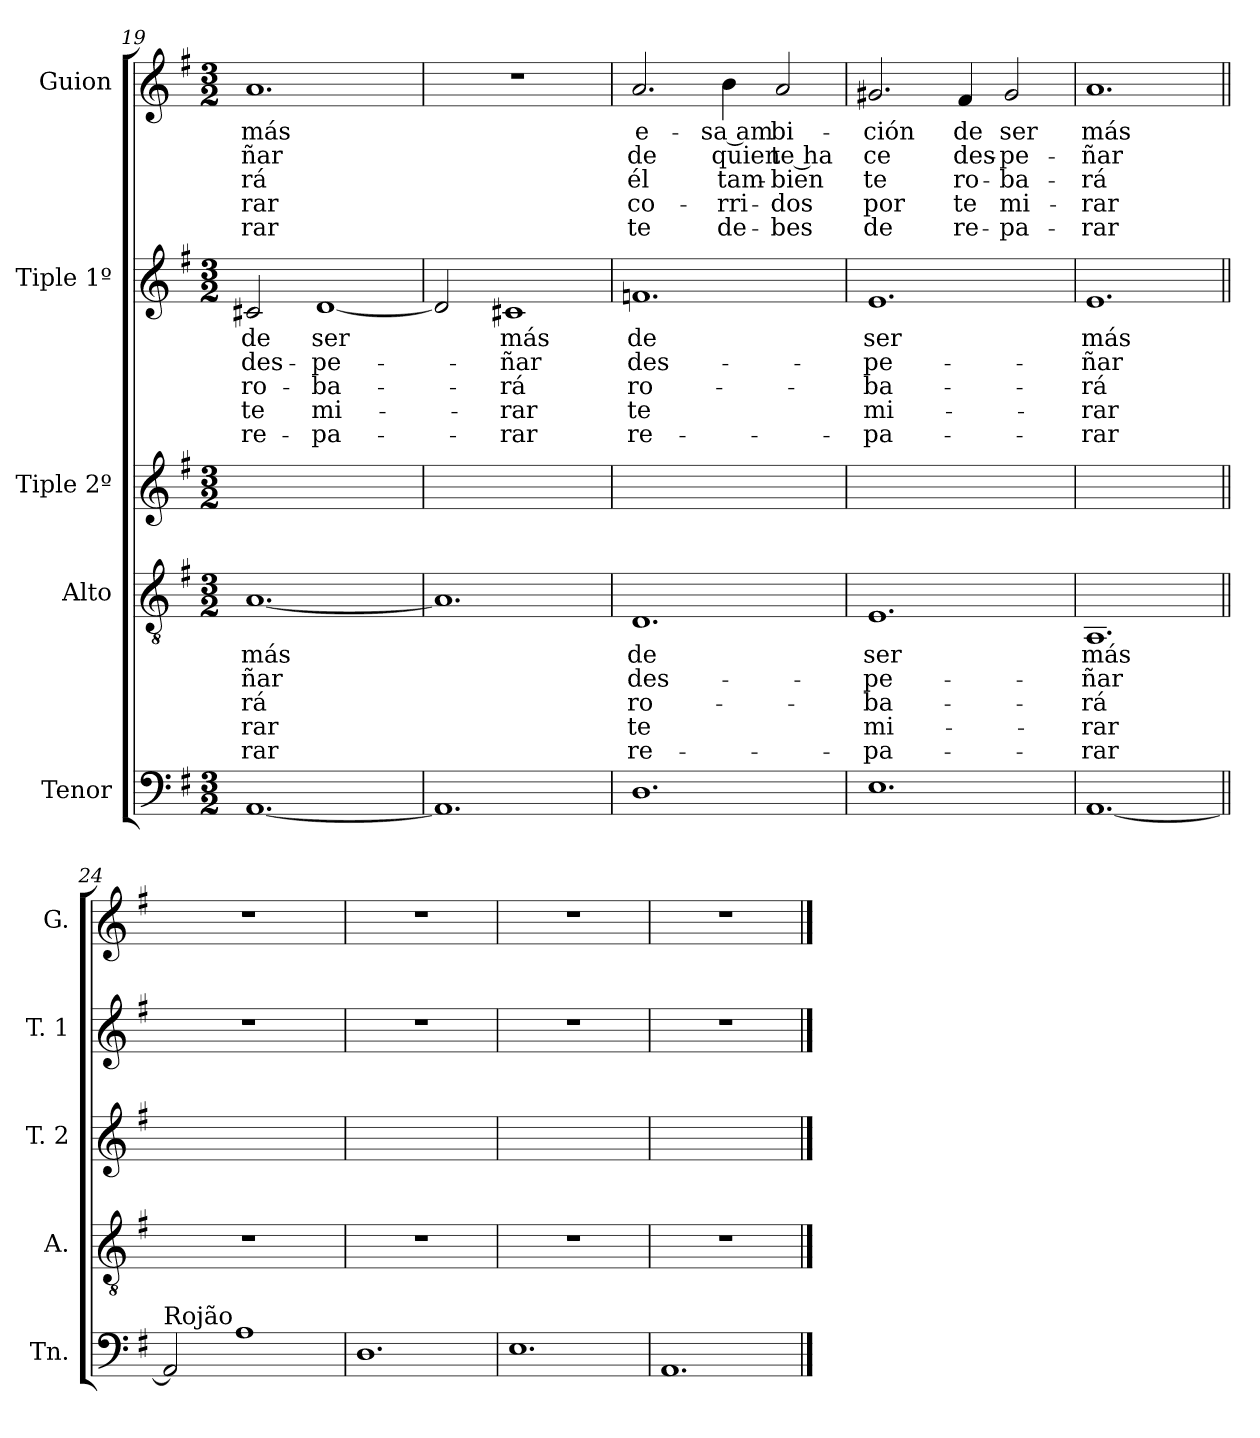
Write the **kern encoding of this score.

**kern	**kern	**text	**text	**text	**text	**text	**kern	**kern	**text	**text	**text	**text	**text	**kern	**text	**text	**text	**text	**text
*part5	*part4	*part4	*part4	*part4	*part4	*part4	*part3	*part2	*part2	*part2	*part2	*part2	*part2	*part1	*part1	*part1	*part1	*part1	*part1
*staff5	*staff4	*staff4	*staff4	*staff4	*staff4	*staff4	*staff3	*staff2	*staff2	*staff2	*staff2	*staff2	*staff2	*staff1	*staff1	*staff1	*staff1	*staff1	*staff1
*I"Tenor	*I"Alto	*	*	*	*	*	*I"Tiple 2º	*I"Tiple 1º	*	*	*	*	*	*I"Guion	*	*	*	*	*
*I'Tn.	*I'A.	*	*	*	*	*	*I'T. 2	*I'T. 1	*	*	*	*	*	*I'G.	*	*	*	*	*
*clefF4	*clefGv2	*	*	*	*	*	*clefG2	*clefG2	*	*	*	*	*	*clefG2	*	*	*	*	*
*k[f#]	*k[f#]	*	*	*	*	*	*k[f#]	*k[f#]	*	*	*	*	*	*k[f#]	*	*	*	*	*
*M3/2	*M3/2	*	*	*	*	*	*M3/2	*M3/2	*	*	*	*	*	*M3/2	*	*	*	*	*
=19	=19	=19	=19	=19	=19	=19	=19	=19	=19	=19	=19	=19	=19	=19	=19	=19	=19	=19	=19
[1.AA	[1.A	más	-ñar	-rá	-rar	-rar	1.ryy	2c#X	de	des-	ro-	te	re-	1.a	más	-ñar	-rá	-rar	-rar
.	.	.	.	.	.	.	.	[1d	ser	-pe-	-ba-	mi-	-pa-	.	.	.	.	.	.
=20	=20	=20	=20	=20	=20	=20	=20	=20	=20	=20	=20	=20	=20	=20	=20	=20	=20	=20	=20
1.AA]	1.A]	.	.	.	.	.	1.ryy	2d]	.	.	.	.	.	1.r	.	.	.	.	.
.	.	.	.	.	.	.	.	1c#X	más	-ñar	-rá	-rar	-rar	.	.	.	.	.	.
=21	=21	=21	=21	=21	=21	=21	=21	=21	=21	=21	=21	=21	=21	=21	=21	=21	=21	=21	=21
1.D	1.D	de	des-	ro-	te	re-	1.ryy	1.fn	de	des-	ro-	te	re-	2.a	e-	de	él	co-	te
.	.	.	.	.	.	.	.	.	.	.	.	.	.	4b	-sa am	quien	tam-	-rri-	de-
.	.	.	.	.	.	.	.	.	.	.	.	.	.	2a	-bi-	te ha	-bien	-dos	-bes
=22	=22	=22	=22	=22	=22	=22	=22	=22	=22	=22	=22	=22	=22	=22	=22	=22	=22	=22	=22
1.E	1.E	ser	-pe-	-ba-	mi-	-pa-	1.ryy	1.e	ser	-pe-	-ba-	mi-	-pa-	2.g#X	-ción	-ce	te	por	de
.	.	.	.	.	.	.	.	.	.	.	.	.	.	4f#	de	des-	ro-	te	re-
.	.	.	.	.	.	.	.	.	.	.	.	.	.	2g#	ser	-pe-	-ba-	mi-	-pa-
=23	=23	=23	=23	=23	=23	=23	=23	=23	=23	=23	=23	=23	=23	=23	=23	=23	=23	=23	=23
[1.AA	1.AA	más	-ñar	-rá	-rar	-rar	1.ryy	1.e	más	-ñar	-rá	-rar	-rar	1.a	más	-ñar	-rá	-rar	-rar
=24||	=24||	=24||	=24||	=24||	=24||	=24||	=24||	=24||	=24||	=24||	=24||	=24||	=24||	=24||	=24||	=24||	=24||	=24||	=24||
!LO:TX:a:t=Rojão	!	!	!	!	!	!	!	!	!	!	!	!	!	!	!	!	!	!	!
2AA]	1.r	.	.	.	.	.	1.ryy	1.r	.	.	.	.	.	1.r	.	.	.	.	.
1A	.	.	.	.	.	.	.	.	.	.	.	.	.	.	.	.	.	.	.
=25	=25	=25	=25	=25	=25	=25	=25	=25	=25	=25	=25	=25	=25	=25	=25	=25	=25	=25	=25
1.D	1.r	.	.	.	.	.	1.ryy	1.r	.	.	.	.	.	1.r	.	.	.	.	.
=26	=26	=26	=26	=26	=26	=26	=26	=26	=26	=26	=26	=26	=26	=26	=26	=26	=26	=26	=26
1.E	1.r	.	.	.	.	.	1.ryy	1.r	.	.	.	.	.	1.r	.	.	.	.	.
=27	=27	=27	=27	=27	=27	=27	=27	=27	=27	=27	=27	=27	=27	=27	=27	=27	=27	=27	=27
1.AA	1.r	.	.	.	.	.	1.ryy	1.r	.	.	.	.	.	1.r	.	.	.	.	.
==	==	==	==	==	==	==	==	==	==	==	==	==	==	==	==	==	==	==	==
*-	*-	*-	*-	*-	*-	*-	*-	*-	*-	*-	*-	*-	*-	*-	*-	*-	*-	*-	*-
